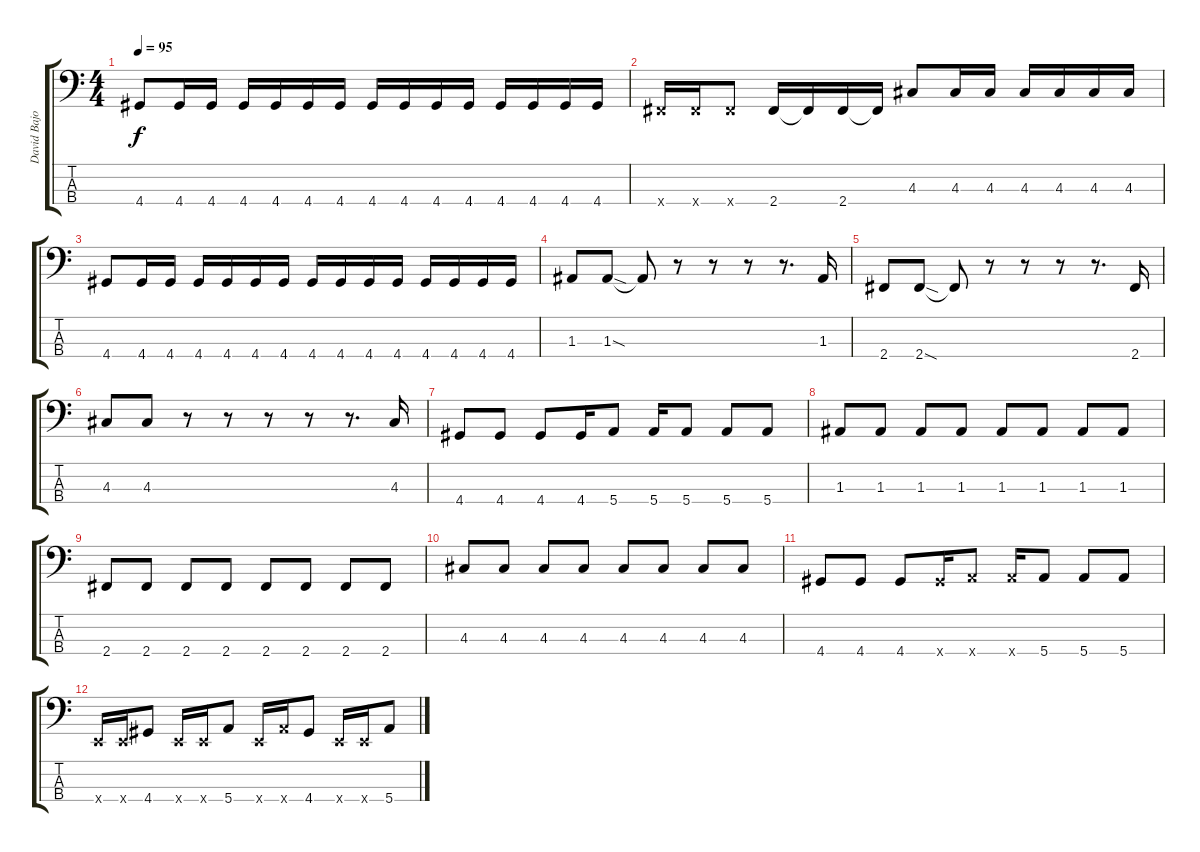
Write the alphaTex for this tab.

\track ("David Bajo" "David Bajo") {instrument electricbasspick}
\staff {score tabs}
\tuning (G2 D2 A1 E1) {hide}
\ts (4 4)
\tempo 95
\clef f4
\ks c
4.4.8{dy f} 4.4.16 4.4.16 4.4.16 4.4.16 4.4.16 4.4.16 4.4.16 4.4.16 4.4.16 4.4.16 4.4.16 4.4.16 4.4.16 4.4.16 |
2.4{x}.16 2.4{x}.16 2.4{x}.8 2.4.16 2.4{t}.16 2.4.16 2.4{t}.16 4.3.8 4.3.16 4.3.16 4.3.16 4.3.16 4.3.16 4.3.16 |
4.4.8 4.4.16 4.4.16 4.4.16 4.4.16 4.4.16 4.4.16 4.4.16 4.4.16 4.4.16 4.4.16 4.4.16 4.4.16 4.4.16 4.4.16 |
1.3.8 1.3{sod}.8 1.3{t}.8 r.8 r.8 r.8 r.8{d} 1.3.16 |
2.4.8 2.4{sod}.8 2.4{t}.8 r.8 r.8 r.8 r.8{d} 2.4.16 |
4.3.8 4.3.8 r.8 r.8 r.8 r.8 r.8{d} 4.3.16 |
4.4.8 4.4.8 4.4.8 4.4.16 5.4.8 5.4.16 5.4.8 5.4.8 5.4.8 |
1.3.8 1.3.8 1.3.8 1.3.8 1.3.8 1.3.8 1.3.8 1.3.8 |
2.4.8 2.4.8 2.4.8 2.4.8 2.4.8 2.4.8 2.4.8 2.4.8 |
4.3.8 4.3.8 4.3.8 4.3.8 4.3.8 4.3.8 4.3.8 4.3.8 |
4.4.8 4.4.8 4.4.8 4.4{x}.16 5.4{x}.8 5.4{x}.16 5.4.8 5.4.8 5.4.8 |
0.4{x}.16 0.4{x}.16 4.4.8 0.4{x}.16 0.4{x}.16 5.4.8 0.4{x}.16 5.4{x}.16 4.4.8 0.4{x}.16 0.4{x}.16 5.4.8
